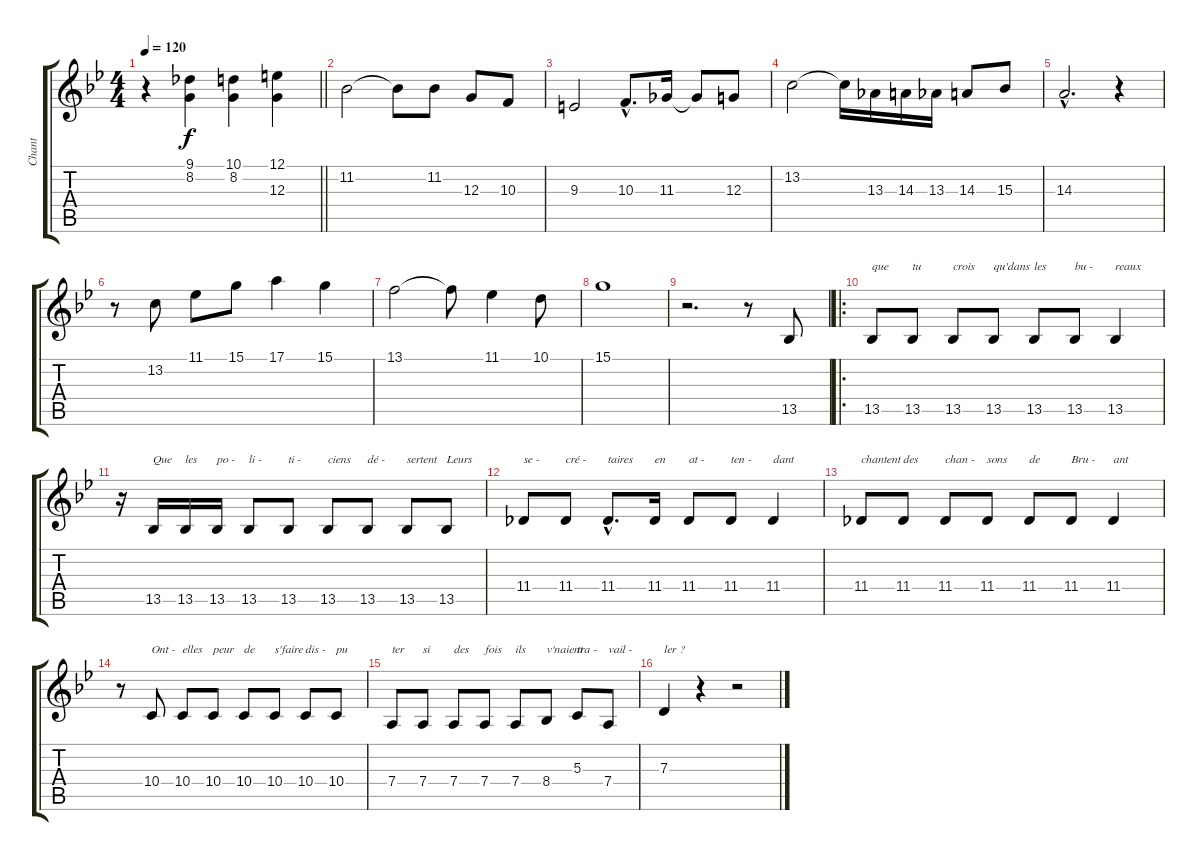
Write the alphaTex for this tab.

\track ("Chant" "Chant") {instrument acousticgrandpiano}
\staff {score tabs}
\tuning (E4 B3 G3 D3 A2 E2) {hide}
\ts (4 4)
\tempo 120
\clef g2
\barLineRight lightlight
\ks bb
r.4{dy f instrument acousticgrandpiano} (9.1 8.2).4 (10.1 8.2).4 (12.1 12.3).4 |
11.2.2 11.2{t}.8 11.2.8 12.3.8 10.3.8 |
9.3.2 10.3{hac}.8{d} 11.3.16 11.3{t}.8 12.3.8 |
13.2.2 13.2{t}.16 13.3.16 14.3.16 13.3.16 14.3.8 15.3.8 |
14.3{hac}.2{d} r.4 |
r.8 13.2.8 11.1.8 15.1.8 17.1.4 15.1.4 |
13.1.2 13.1{t}.8 11.1.4 10.1.8 |
15.1.1 |
r.2{d} r.8 13.5.8 |
\ro
13.5.8{txt "que"} 13.5.8{txt "tu"} 13.5.8{txt "crois"} 13.5.8{txt "qu'dans"} 13.5.8{txt "les"} 13.5.8{txt "bu -"} 13.5.4{txt "reaux"} |
r.16 13.5.16{txt "Que"} 13.5.16{txt "les"} 13.5.16{txt "po -"} 13.5.8{txt "li -"} 13.5.8{txt "ti -"} 13.5.8{txt "ciens"} 13.5.8{txt "dé -"} 13.5.8{txt "sertent"} 13.5.8{txt "Leurs"} |
11.4.8{txt "se -"} 11.4.8{txt "cré -"} 11.4{hac}.8{d txt "taires"} 11.4.16{txt "en"} 11.4.8{txt "at -"} 11.4.8{txt "ten -"} 11.4.4{txt "dant"} |
11.4.8{txt "chantent"} 11.4.8{txt "des"} 11.4.8{txt "chan -"} 11.4.8{txt "sons"} 11.4.8{txt "de"} 11.4.8{txt "Bru -"} 11.4.4{txt "ant"} |
r.8 10.4.8{txt "Ont -"} 10.4.8{txt "elles"} 10.4.8{txt "peur"} 10.4.8{txt "de"} 10.4.8{txt "s'faire"} 10.4.8{txt "dis -"} 10.4.8{txt "pu"} |
7.4.8{txt "ter"} 7.4.8{txt "si"} 7.4.8{txt "des"} 7.4.8{txt "fois"} 7.4.8{txt "ils"} 8.4.8{txt "v'naient"} 5.3.8{txt "tra -"} 7.4.8{txt "vail -"} |
7.3.4{txt "ler ?"} r.4 r.2
